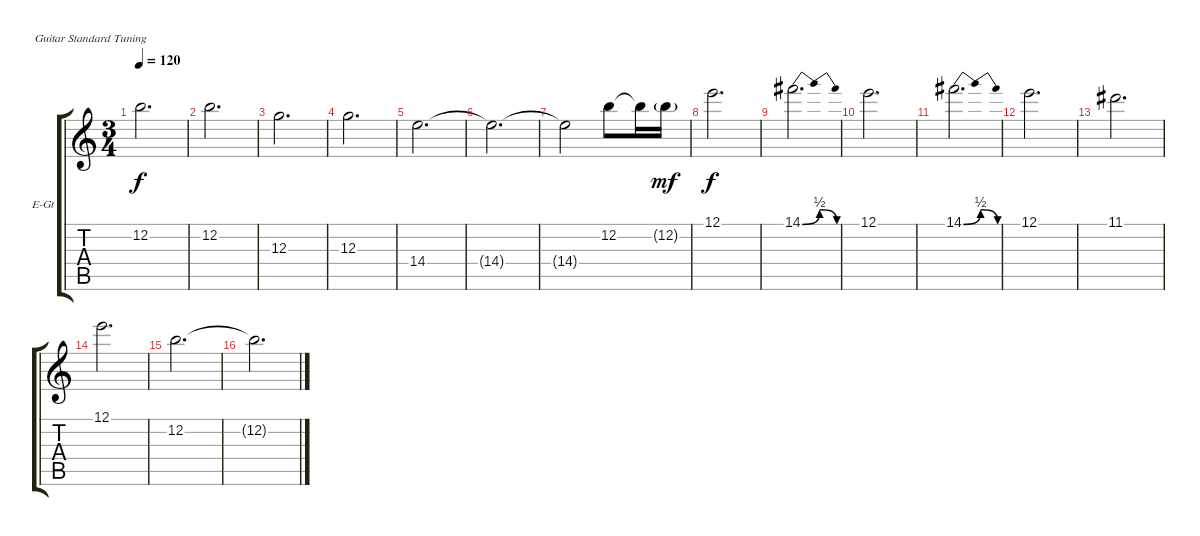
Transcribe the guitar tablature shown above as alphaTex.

\bracketExtendMode groupsimilarinstruments
\firstSystemTrackNameOrientation horizontal
\otherSystemsTrackNameOrientation horizontal
\track ("Piste 5" "E-Gt") {instrument overdrivenguitar}
\staff {score tabs}
\tuning (E4 B3 G3 D3 A2 E2)
\ts (3 4)
\tempo 120
\clef g2
\ks c
12.2.2{d dy f} |
12.2.2{d} |
12.3.2{d} |
12.3.2{d} |
14.4.2{d} |
14.4{t}.2{d} |
14.4{t}.2 12.2.8 12.2{t}.16 12.2{g}.16{dy mf} |
12.1.2{d dy f} |
14.1{be (bendrelease 0 0 29.4 2 29.4 2 30 0)}.2{d} |
12.1.2{d} |
14.1{be (bendrelease 0 0 29.4 2 29.4 2 30 0)}.2{d} |
12.1.2{d} |
11.1.2{d} |
12.1.2{d} |
12.2.2{d} |
12.2{t}.2{d}
